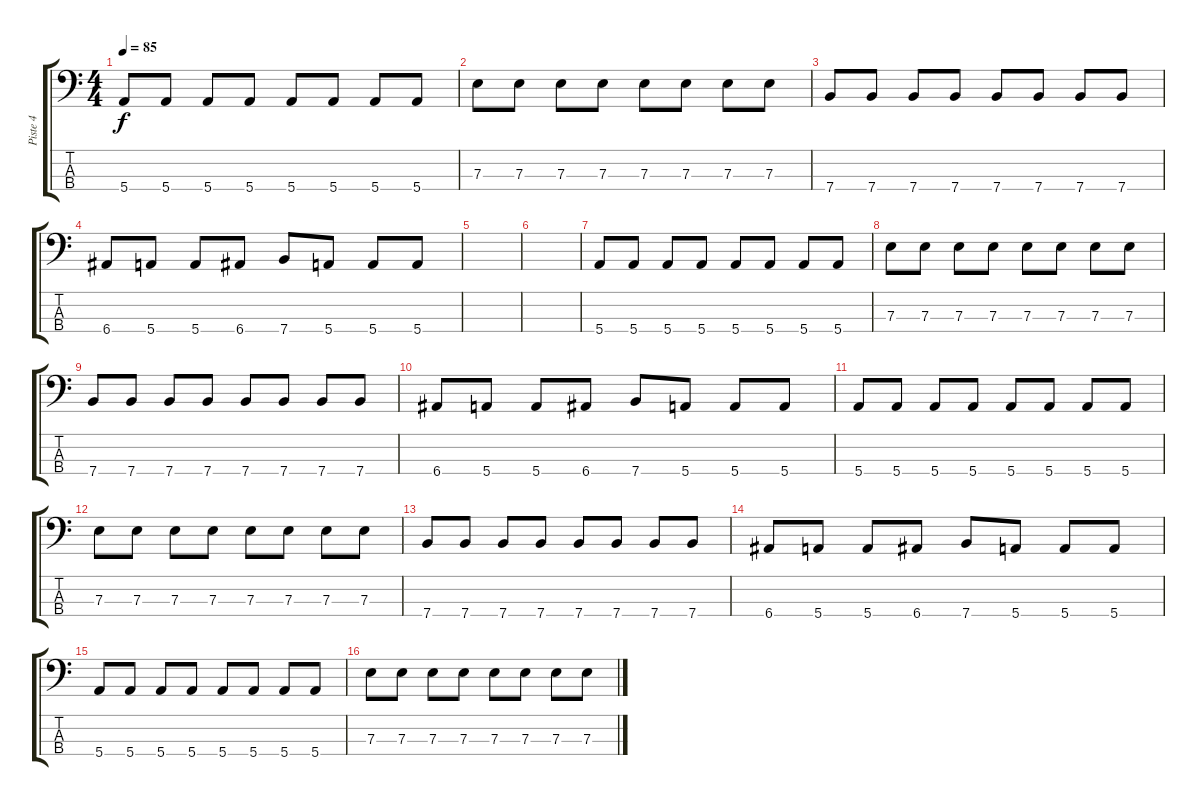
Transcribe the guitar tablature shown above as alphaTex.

\track ("Piste 4" "Piste 4") {instrument acousticbass}
\staff {score tabs}
\tuning (G2 D2 A1 E1) {hide}
\ts (4 4)
\tempo 85
\clef f4
\ks c
5.4.8{dy f} 5.4.8 5.4.8 5.4.8 5.4.8 5.4.8 5.4.8 5.4.8 |
7.3.8 7.3.8 7.3.8 7.3.8 7.3.8 7.3.8 7.3.8 7.3.8 |
7.4.8 7.4.8 7.4.8 7.4.8 7.4.8 7.4.8 7.4.8 7.4.8 |
6.4.8 5.4.8 5.4.8 6.4.8 7.4.8 5.4.8 5.4.8 5.4.8 |
|
|
5.4.8{volume 13} 5.4.8 5.4.8 5.4.8 5.4.8 5.4.8 5.4.8 5.4.8 |
7.3.8 7.3.8 7.3.8 7.3.8 7.3.8 7.3.8 7.3.8 7.3.8 |
7.4.8 7.4.8 7.4.8 7.4.8 7.4.8 7.4.8 7.4.8 7.4.8 |
6.4.8 5.4.8 5.4.8 6.4.8 7.4.8 5.4.8 5.4.8 5.4.8 |
5.4.8{volume 10} 5.4.8 5.4.8 5.4.8 5.4.8 5.4.8 5.4.8 5.4.8 |
7.3.8 7.3.8 7.3.8 7.3.8 7.3.8 7.3.8 7.3.8 7.3.8 |
7.4.8 7.4.8 7.4.8 7.4.8 7.4.8 7.4.8 7.4.8 7.4.8 |
6.4.8 5.4.8 5.4.8 6.4.8 7.4.8 5.4.8 5.4.8 5.4.8 |
5.4.8{volume 10} 5.4.8 5.4.8 5.4.8 5.4.8 5.4.8 5.4.8 5.4.8 |
7.3.8 7.3.8 7.3.8 7.3.8 7.3.8 7.3.8 7.3.8 7.3.8
